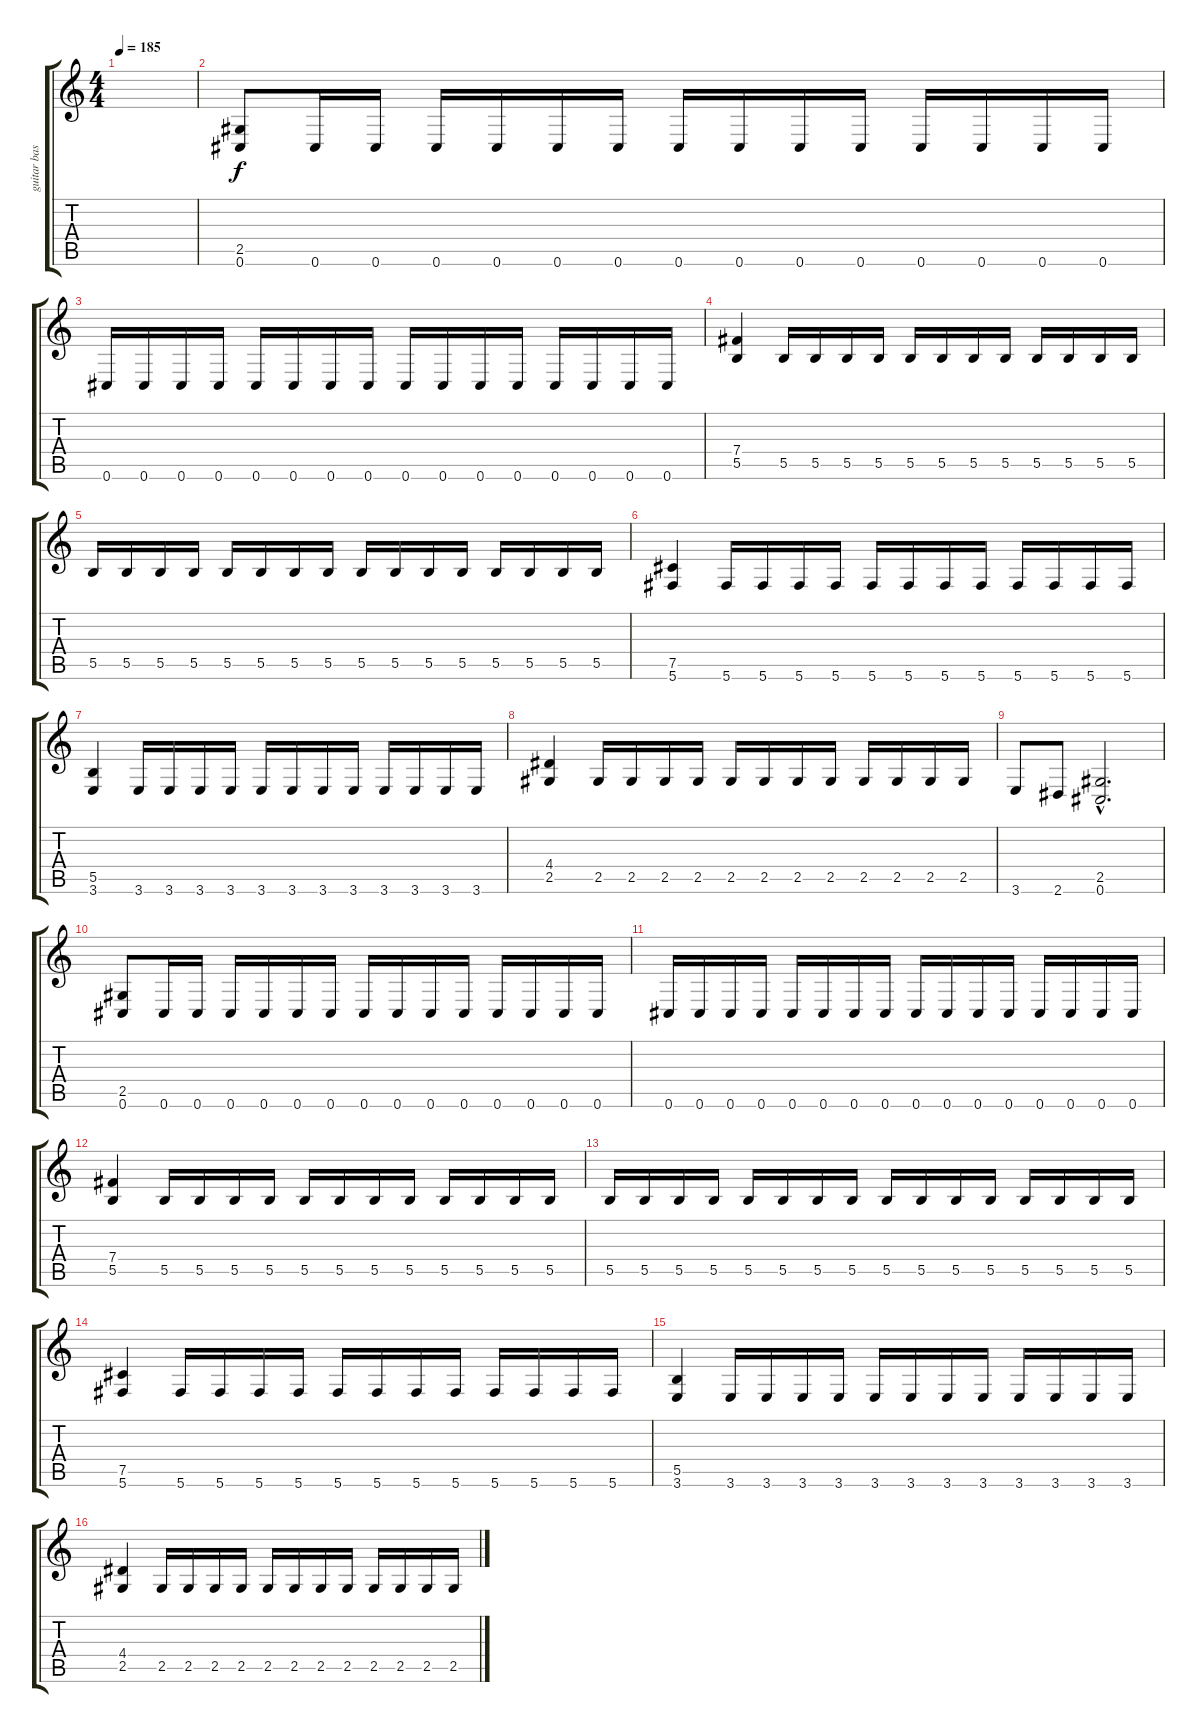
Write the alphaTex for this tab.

\track ("guitar base" "guitar bas") {instrument distortionguitar}
\staff {score tabs}
\tuning (Db4 Ab3 E3 B2 Gb2 Db2) {hide}
\ts (4 4)
\tempo 185
\clef g2
\ks c
|
(2.5 0.6).8 0.6.16 0.6.16 0.6.16 0.6.16 0.6.16 0.6.16 0.6.16 0.6.16 0.6.16 0.6.16 0.6.16 0.6.16 0.6.16 0.6.16 |
0.6.16 0.6.16 0.6.16 0.6.16 0.6.16 0.6.16 0.6.16 0.6.16 0.6.16 0.6.16 0.6.16 0.6.16 0.6.16 0.6.16 0.6.16 0.6.16 |
(7.4 5.5).4 5.5.16 5.5.16 5.5.16 5.5.16 5.5.16 5.5.16 5.5.16 5.5.16 5.5.16 5.5.16 5.5.16 5.5.16 |
5.5.16 5.5.16 5.5.16 5.5.16 5.5.16 5.5.16 5.5.16 5.5.16 5.5.16 5.5.16 5.5.16 5.5.16 5.5.16 5.5.16 5.5.16 5.5.16 |
(7.5 5.6).4 5.6.16 5.6.16 5.6.16 5.6.16 5.6.16 5.6.16 5.6.16 5.6.16 5.6.16 5.6.16 5.6.16 5.6.16 |
(5.5 3.6).4 3.6.16 3.6.16 3.6.16 3.6.16 3.6.16 3.6.16 3.6.16 3.6.16 3.6.16 3.6.16 3.6.16 3.6.16 |
(4.4 2.5).4 2.5.16 2.5.16 2.5.16 2.5.16 2.5.16 2.5.16 2.5.16 2.5.16 2.5.16 2.5.16 2.5.16 2.5.16 |
3.6.8 2.6.8 (2.5{hac} 0.6{hac}).2{d} |
(2.5 0.6).8 0.6.16 0.6.16 0.6.16 0.6.16 0.6.16 0.6.16 0.6.16 0.6.16 0.6.16 0.6.16 0.6.16 0.6.16 0.6.16 0.6.16 |
0.6.16 0.6.16 0.6.16 0.6.16 0.6.16 0.6.16 0.6.16 0.6.16 0.6.16 0.6.16 0.6.16 0.6.16 0.6.16 0.6.16 0.6.16 0.6.16 |
(7.4 5.5).4 5.5.16 5.5.16 5.5.16 5.5.16 5.5.16 5.5.16 5.5.16 5.5.16 5.5.16 5.5.16 5.5.16 5.5.16 |
5.5.16 5.5.16 5.5.16 5.5.16 5.5.16 5.5.16 5.5.16 5.5.16 5.5.16 5.5.16 5.5.16 5.5.16 5.5.16 5.5.16 5.5.16 5.5.16 |
(7.5 5.6).4 5.6.16 5.6.16 5.6.16 5.6.16 5.6.16 5.6.16 5.6.16 5.6.16 5.6.16 5.6.16 5.6.16 5.6.16 |
(5.5 3.6).4 3.6.16 3.6.16 3.6.16 3.6.16 3.6.16 3.6.16 3.6.16 3.6.16 3.6.16 3.6.16 3.6.16 3.6.16 |
(4.4 2.5).4 2.5.16 2.5.16 2.5.16 2.5.16 2.5.16 2.5.16 2.5.16 2.5.16 2.5.16 2.5.16 2.5.16 2.5.16
